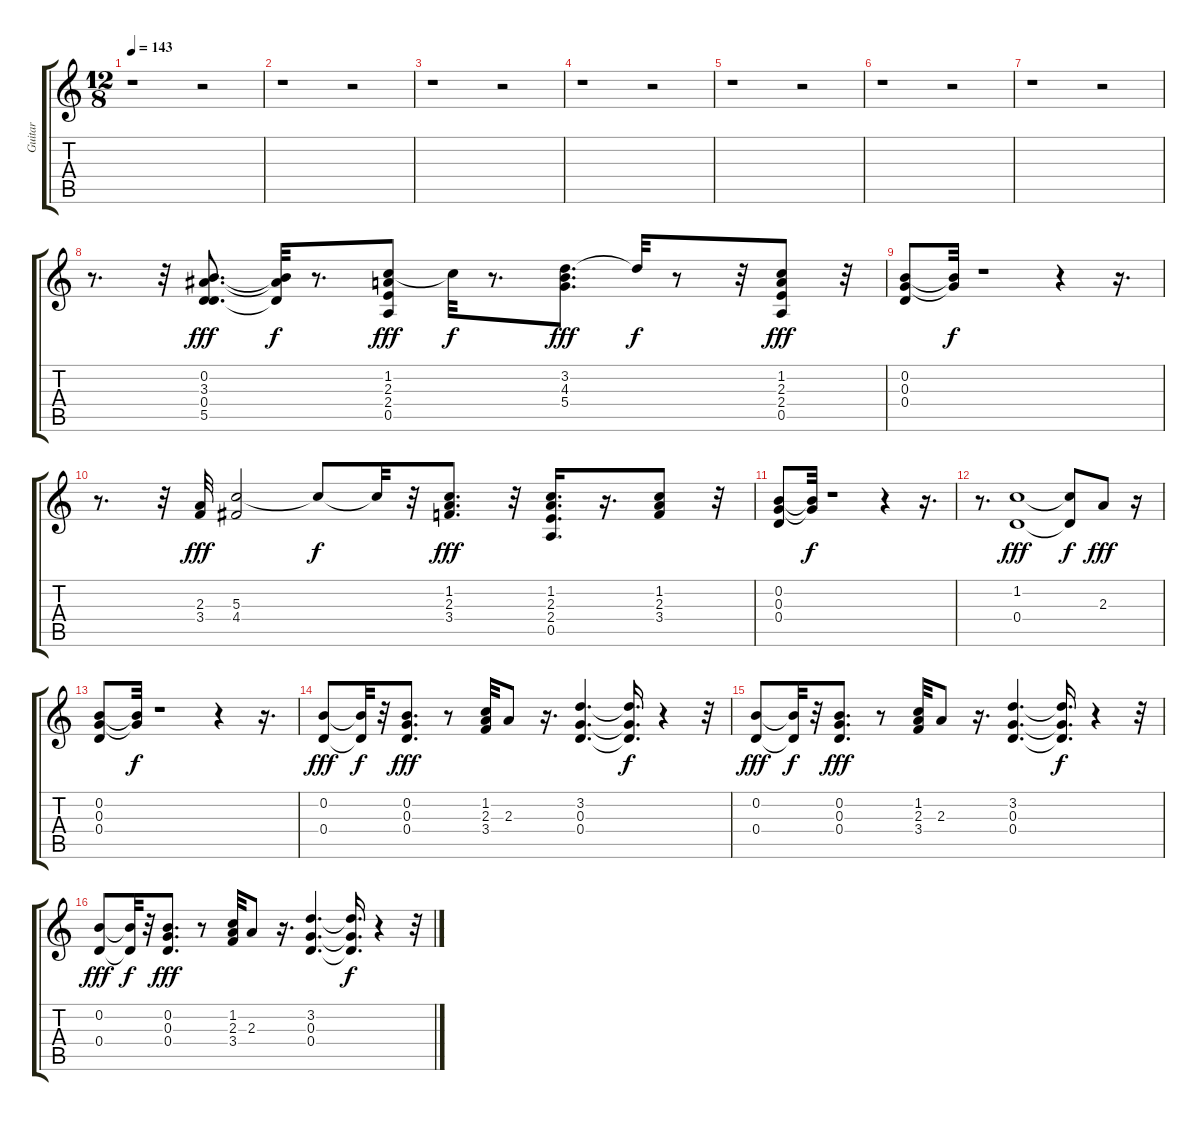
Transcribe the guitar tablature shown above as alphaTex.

\track ("Guitar" "Guitar") {instrument distortionguitar}
\staff {score tabs}
\tuning (E4 B3 G3 D3 A2 E2) {hide}
\ts (12 8)
\tempo 143
\clef g2
\ks c
r.1{dy fff} r.2 |
r.1 r.2 |
r.1 r.2 |
r.1 r.2 |
r.1 r.2 |
r.1 r.2 |
r.1 r.2 |
r.8{d} r.32 (0.2 3.3 0.4 5.5).8{d} (0.2{t} 3.3{t} 5.5{t}).32{dy f} r.8{d} (1.2 2.3 2.4 0.5).8{dy fff} 1.2{t}.32{dy f} r.8{d} (3.2 4.3 5.4).8{d dy fff} 3.2{t}.32{dy f} r.8 r.32 (1.2 2.3 2.4 0.5).8{dy fff} r.32 |
(0.2 0.3 0.4).8 (0.2{t} 0.3{t}).32{dy f} r.1 r.4 r.16{d} |
r.8{d} r.32 (2.3 3.4).32{dy fff} (5.3 4.4).2 5.3{t}.8{dy f} 5.3{t}.32 r.32 (1.2 2.3 3.4).8{d dy fff} r.32 (1.2 2.3 2.4 0.5).16{d} r.16{d} (1.2 2.3 3.4).8 r.32 |
(0.2 0.3 0.4).8 (0.2{t} 0.3{t}).32{dy f} r.1 r.4 r.16{d} |
r.8{d} (1.2 0.4).1{dy fff} (1.2{t} 0.4{t}).8{dy f} 2.3.8{dy fff} r.16 |
(0.2 0.3 0.4).8 (0.2{t} 0.3{t}).32{dy f} r.1 r.4 r.16{d} |
(0.2 0.4).8{dy fff} (0.2{t} 0.4{t}).32{dy f} r.32 (0.2 0.3 0.4).8{d dy fff} r.8 (1.2 2.3 3.4).32 2.3.8 r.16{d} (3.2 0.3 0.4).4{d} (3.2{t} 0.3{t} 0.4{t}).16{d dy f} r.4 r.32 |
(0.2 0.4).8{dy fff} (0.2{t} 0.4{t}).32{dy f} r.32 (0.2 0.3 0.4).8{d dy fff} r.8 (1.2 2.3 3.4).32 2.3.8 r.16{d} (3.2 0.3 0.4).4{d} (3.2{t} 0.3{t} 0.4{t}).16{d dy f} r.4 r.32 |
(0.2 0.4).8{dy fff} (0.2{t} 0.4{t}).32{dy f} r.32 (0.2 0.3 0.4).8{d dy fff} r.8 (1.2 2.3 3.4).32 2.3.8 r.16{d} (3.2 0.3 0.4).4{d} (3.2{t} 0.3{t} 0.4{t}).16{d dy f} r.4 r.32
